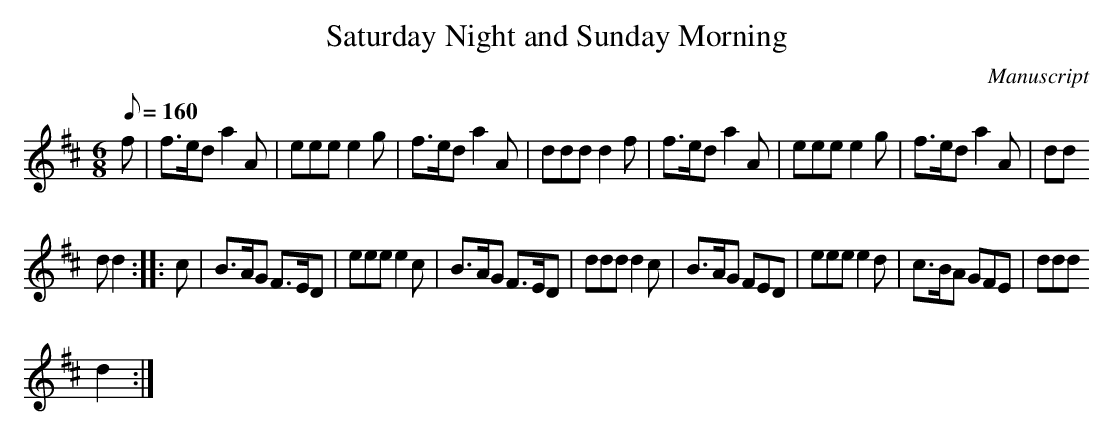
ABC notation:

X:1
T: Saturday Night and Sunday Morning
M:6/8
L:1/8
Q:160
O:Manuscript
K:D
f|f>ed a2 A| eee e2 g|f>ed a2 A|ddd d2 f|f>ed a2 A|eee e2 g|f>ed a2 A|dd
d d2::\
c|B>AG F>ED| eee e2 c|B>AG F>ED|ddd d2 c|B>AG FED|eee e2  d|c>BA GFE|ddd
 d2:|
